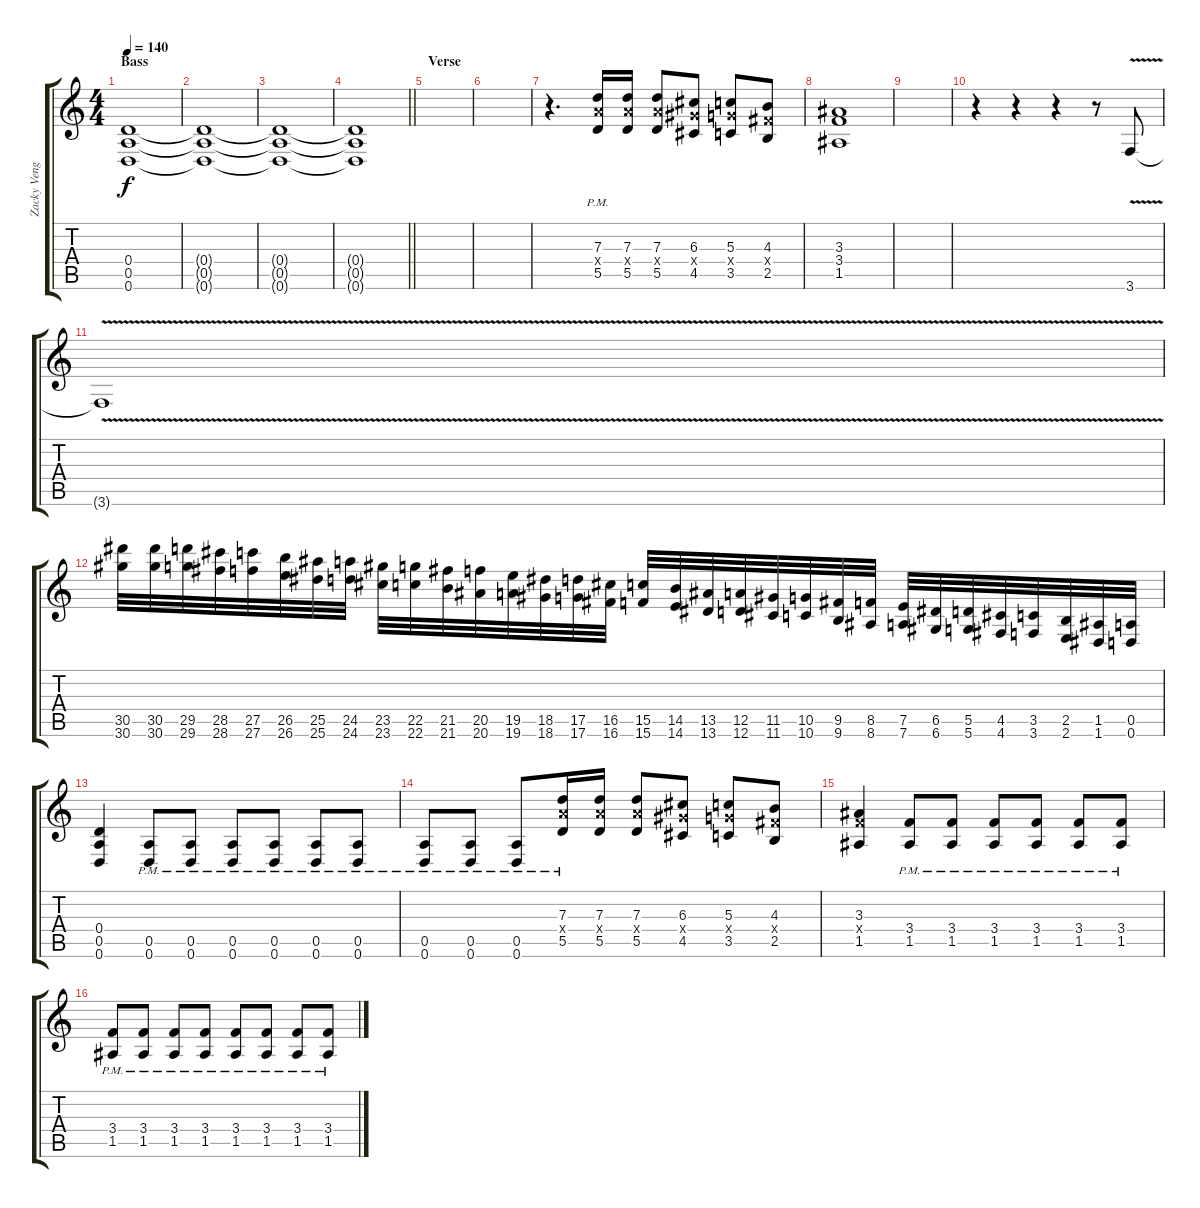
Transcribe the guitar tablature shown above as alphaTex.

\track ("Zacky Vengeance" "Zacky Veng") {instrument distortionguitar}
\staff {score tabs}
\tuning (E4 B3 G3 D3 A2 D2) {hide}
\ts (4 4)
\section ("" "Bass")
\tempo 140
\clef g2
\ks c
(0.4 0.5 0.6).1{dy f volume 13 balance 16} |
(0.4{t} 0.5{t} 0.6{t}).1 |
(0.4{t} 0.5{t} 0.6{t}).1 |
\barLineRight lightlight
(0.4{t} 0.5{t} 0.6{t}).1 |
\section ("" "Verse")
|
|
r.4{d} (7.3{pm} 7.4{pm x} 5.5{pm}).16 (7.3 7.4{x} 5.5).16 (7.3 7.4{x} 5.5).8 (6.3 6.4{x} 4.5).8 (5.3 5.4{x} 3.5).8 (4.3 4.4{x} 2.5).8 |
(3.3 3.4 1.5).1 |
|
r.4 r.4 r.4 r.8 3.6{v}.8 |
3.6{t}.1 |
(30.5 30.6).32{instrument guitarfretnoise} (30.5 30.6).32 (29.5 29.6).32 (28.5 28.6).32 (27.5 27.6).32 (26.5 26.6).32 (25.5 25.6).32 (24.5 24.6).32 (23.5 23.6).32 (22.5 22.6).32 (21.5 21.6).32 (20.5 20.6).32 (19.5 19.6).32 (18.5 18.6).32 (17.5 17.6).32 (16.5 16.6).32 (15.5 15.6).32 (14.5 14.6).32 (13.5 13.6).32 (12.5 12.6).32 (11.5 11.6).32 (10.5 10.6).32 (9.5 9.6).32 (8.5 8.6).32 (7.5 7.6).32 (6.5 6.6).32 (5.5 5.6).32 (4.5 4.6).32 (3.5 3.6).32 (2.5 2.6).32 (1.5 1.6).32 (0.5 0.6).32 |
(0.4 0.5 0.6).4{instrument distortionguitar} (0.5{pm} 0.6{pm}).8 (0.5{pm} 0.6{pm}).8 (0.5{pm} 0.6{pm}).8 (0.5{pm} 0.6{pm}).8 (0.5{pm} 0.6{pm}).8 (0.5{pm} 0.6{pm}).8 |
(0.5{pm} 0.6{pm}).8 (0.5{pm} 0.6{pm}).8 (0.5{pm} 0.6{pm}).8 (7.3{pm} 7.4{pm x} 5.5{pm}).16 (7.3 7.4{x} 5.5).16 (7.3 7.4{x} 5.5).8 (6.3 6.4{x} 4.5).8 (5.3 5.4{x} 3.5).8 (4.3 4.4{x} 2.5).8 |
(3.3 3.4{x} 1.5).4 (3.4{pm} 1.5{pm}).8 (3.4{pm} 1.5{pm}).8 (3.4{pm} 1.5{pm}).8 (3.4{pm} 1.5{pm}).8 (3.4{pm} 1.5{pm}).8 (3.4{pm} 1.5{pm}).8 |
(3.4{pm} 1.5{pm}).8 (3.4{pm} 1.5{pm}).8 (3.4{pm} 1.5{pm}).8 (3.4{pm} 1.5{pm}).8 (3.4{pm} 1.5{pm}).8 (3.4{pm} 1.5{pm}).8 (3.4{pm} 1.5{pm}).8 (3.4{pm} 1.5{pm}).8
